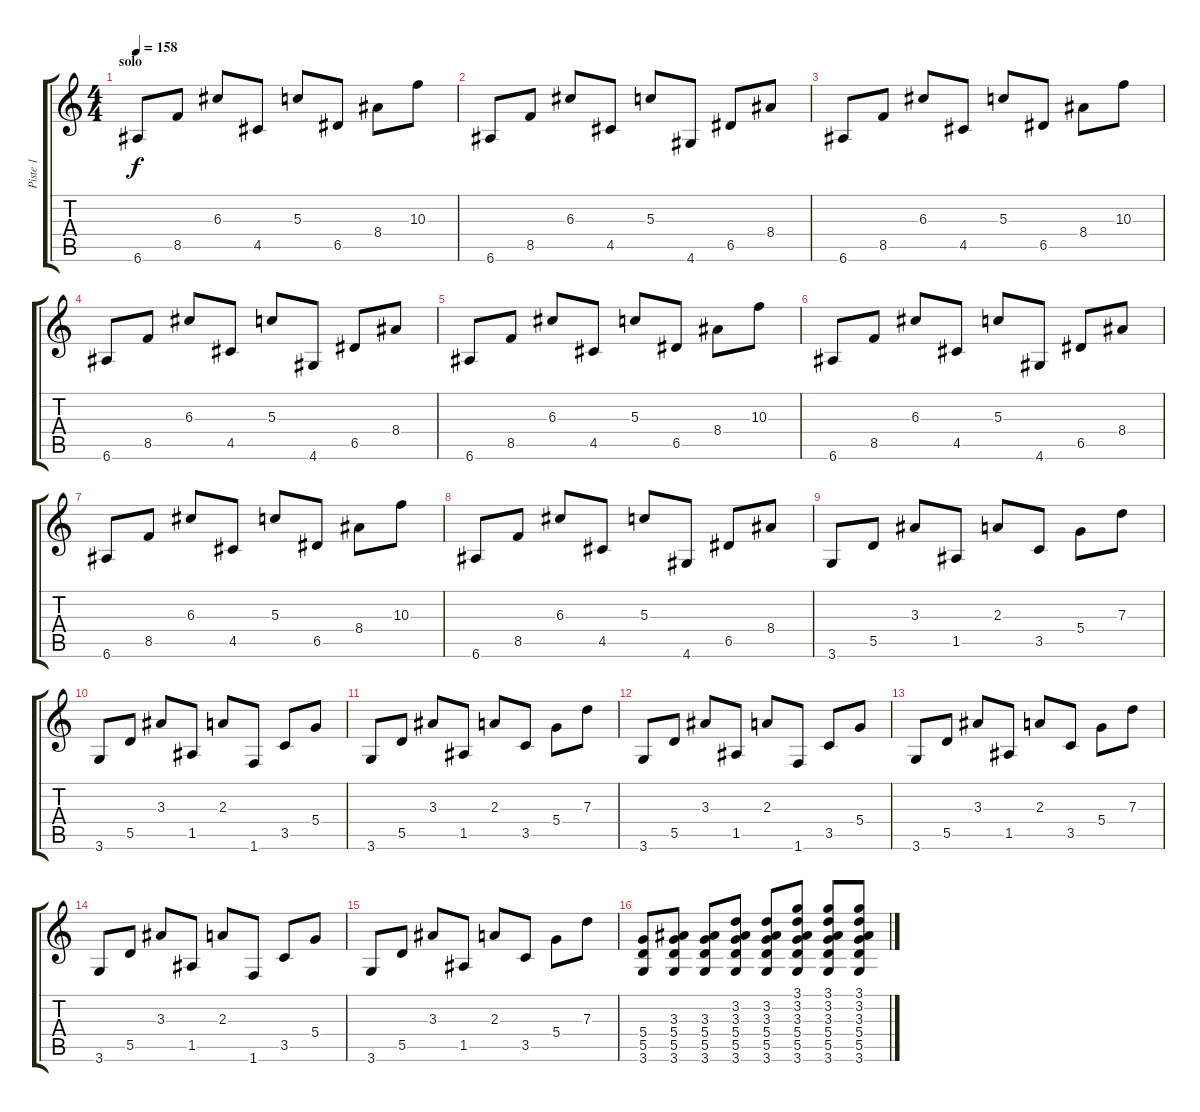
\track ("Piste 1" "Piste 1") {instrument distortionguitar}
\staff {score tabs}
\tuning (E4 B3 G3 D3 A2 E2) {hide}
\ts (4 4)
\section ("" "solo")
\tempo 158
\clef g2
\ks c
6.6.8{dy f} 8.5.8 6.3.8 4.5.8 5.3.8 6.5.8 8.4.8 10.3.8 |
6.6.8 8.5.8 6.3.8 4.5.8 5.3.8 4.6.8 6.5.8 8.4.8 |
6.6.8 8.5.8 6.3.8 4.5.8 5.3.8 6.5.8 8.4.8 10.3.8 |
6.6.8 8.5.8 6.3.8 4.5.8 5.3.8 4.6.8 6.5.8 8.4.8 |
6.6.8 8.5.8 6.3.8 4.5.8 5.3.8 6.5.8 8.4.8 10.3.8 |
6.6.8 8.5.8 6.3.8 4.5.8 5.3.8 4.6.8 6.5.8 8.4.8 |
6.6.8 8.5.8 6.3.8 4.5.8 5.3.8 6.5.8 8.4.8 10.3.8 |
6.6.8 8.5.8 6.3.8 4.5.8 5.3.8 4.6.8 6.5.8 8.4.8 |
3.6.8 5.5.8 3.3.8 1.5.8 2.3.8 3.5.8 5.4.8 7.3.8 |
3.6.8 5.5.8 3.3.8 1.5.8 2.3.8 1.6.8 3.5.8 5.4.8 |
3.6.8 5.5.8 3.3.8 1.5.8 2.3.8 3.5.8 5.4.8 7.3.8 |
3.6.8 5.5.8 3.3.8 1.5.8 2.3.8 1.6.8 3.5.8 5.4.8 |
3.6.8 5.5.8 3.3.8 1.5.8 2.3.8 3.5.8 5.4.8 7.3.8 |
3.6.8 5.5.8 3.3.8 1.5.8 2.3.8 1.6.8 3.5.8 5.4.8 |
3.6.8 5.5.8 3.3.8 1.5.8 2.3.8 3.5.8 5.4.8 7.3.8 |
(5.4 5.5 3.6).8 (3.3 5.4 5.5 3.6).8 (3.3 5.4 5.5 3.6).8 (3.2 3.3 5.4 5.5 3.6).8 (3.2 3.3 5.4 5.5 3.6).8 (3.1 3.2 3.3 5.4 5.5 3.6).8 (3.1 3.2 3.3 5.4 5.5 3.6).8 (3.1 3.2 3.3 5.4 5.5 3.6).8
